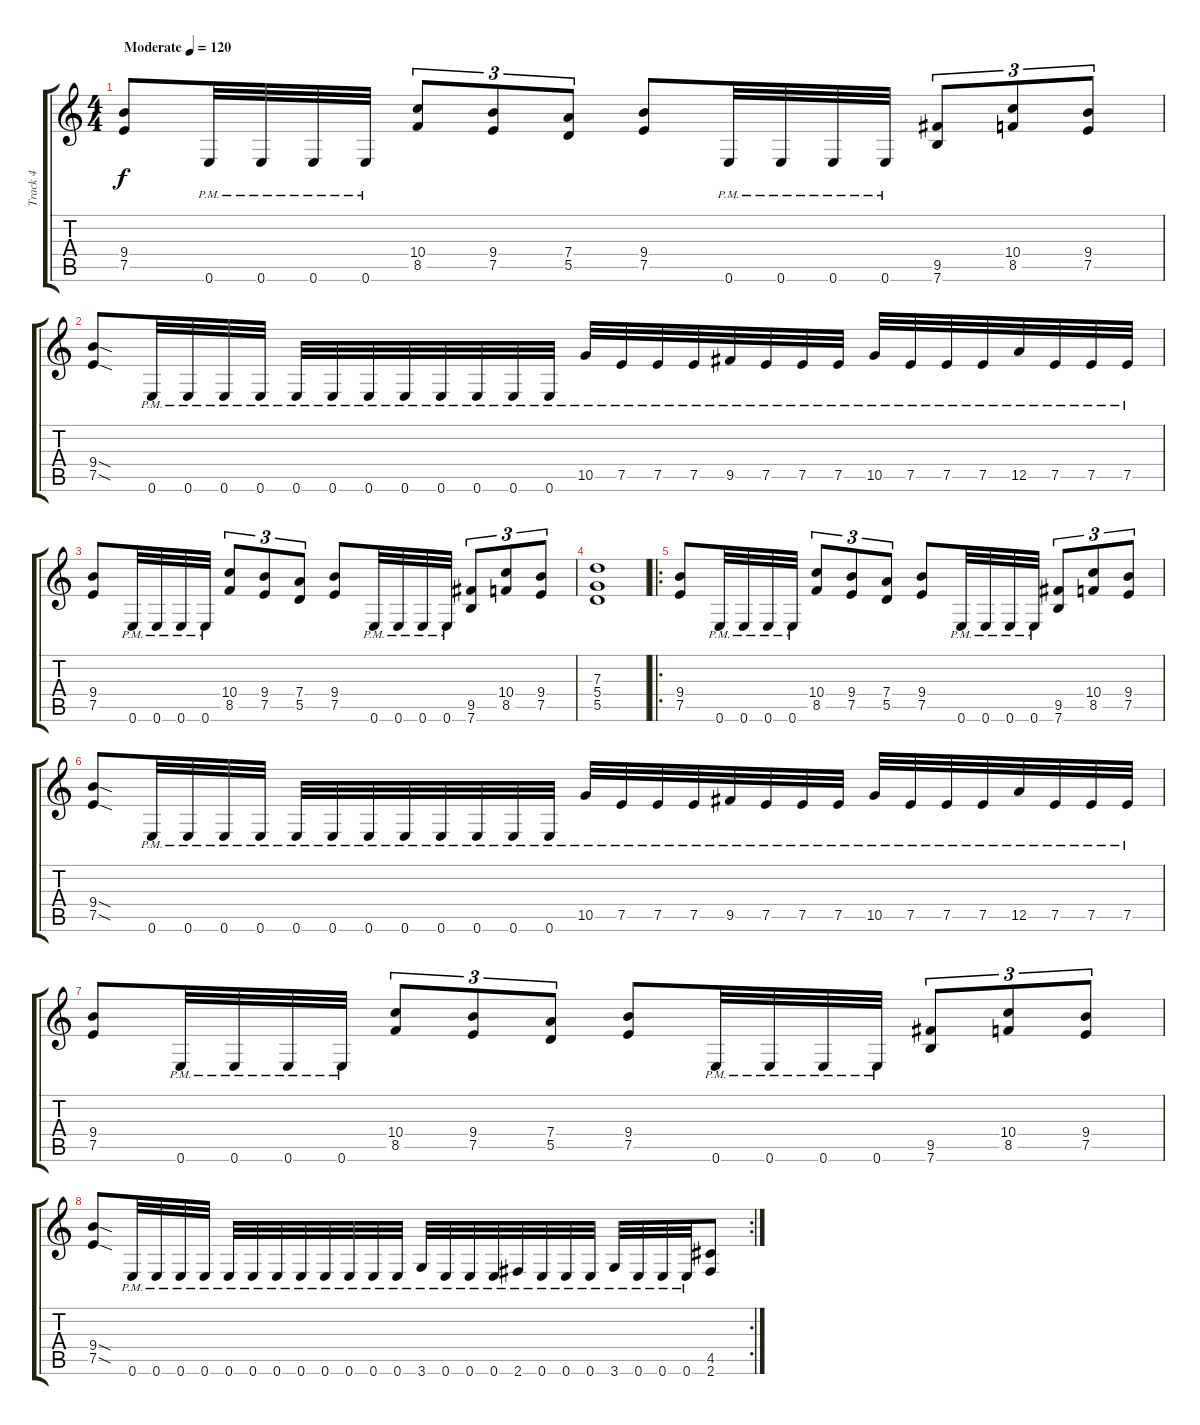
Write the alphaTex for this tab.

\track ("Track 4" "Track 4") {instrument distortionguitar}
\staff {score tabs}
\tuning (E4 B3 G3 D3 A2 E2) {hide}
\ts (4 4)
\tempo (120 "Moderate")
\clef g2
\ks c
(9.4 7.5).8{dy f instrument distortionguitar} 0.6{pm}.32 0.6{pm}.32 0.6{pm}.32 0.6{pm}.32 (10.4 8.5).8{tu (3 2)} (9.4 7.5).8{tu (3 2)} (7.4 5.5).8{tu (3 2)} (9.4 7.5).8 0.6{pm}.32 0.6{pm}.32 0.6{pm}.32 0.6{pm}.32 (9.5 7.6).8{tu (3 2)} (10.4 8.5).8{tu (3 2)} (9.4 7.5).8{tu (3 2)} |
(9.4{sod} 7.5{sod}).8 0.6{pm}.32 0.6{pm}.32 0.6{pm}.32 0.6{pm}.32 0.6{pm}.32 0.6{pm}.32 0.6{pm}.32 0.6{pm}.32 0.6{pm}.32 0.6{pm}.32 0.6{pm}.32 0.6{pm}.32 10.5{pm}.32 7.5{pm}.32 7.5{pm}.32 7.5{pm}.32 9.5{pm}.32 7.5{pm}.32 7.5{pm}.32 7.5{pm}.32 10.5{pm}.32 7.5{pm}.32 7.5{pm}.32 7.5{pm}.32 12.5{pm}.32 7.5{pm}.32 7.5{pm}.32 7.5{pm}.32 |
(9.4 7.5).8 0.6{pm}.32 0.6{pm}.32 0.6{pm}.32 0.6{pm}.32 (10.4 8.5).8{tu (3 2)} (9.4 7.5).8{tu (3 2)} (7.4 5.5).8{tu (3 2)} (9.4 7.5).8 0.6{pm}.32 0.6{pm}.32 0.6{pm}.32 0.6{pm}.32 (9.5 7.6).8{tu (3 2)} (10.4 8.5).8{tu (3 2)} (9.4 7.5).8{tu (3 2)} |
(7.3 5.4 5.5).1 |
\ro
(9.4 7.5).8 0.6{pm}.32 0.6{pm}.32 0.6{pm}.32 0.6{pm}.32 (10.4 8.5).8{tu (3 2)} (9.4 7.5).8{tu (3 2)} (7.4 5.5).8{tu (3 2)} (9.4 7.5).8 0.6{pm}.32 0.6{pm}.32 0.6{pm}.32 0.6{pm}.32 (9.5 7.6).8{tu (3 2)} (10.4 8.5).8{tu (3 2)} (9.4 7.5).8{tu (3 2)} |
(9.4{sod} 7.5{sod}).8 0.6{pm}.32 0.6{pm}.32 0.6{pm}.32 0.6{pm}.32 0.6{pm}.32 0.6{pm}.32 0.6{pm}.32 0.6{pm}.32 0.6{pm}.32 0.6{pm}.32 0.6{pm}.32 0.6{pm}.32 10.5{pm}.32 7.5{pm}.32 7.5{pm}.32 7.5{pm}.32 9.5{pm}.32 7.5{pm}.32 7.5{pm}.32 7.5{pm}.32 10.5{pm}.32 7.5{pm}.32 7.5{pm}.32 7.5{pm}.32 12.5{pm}.32 7.5{pm}.32 7.5{pm}.32 7.5{pm}.32 |
(9.4 7.5).8 0.6{pm}.32 0.6{pm}.32 0.6{pm}.32 0.6{pm}.32 (10.4 8.5).8{tu (3 2)} (9.4 7.5).8{tu (3 2)} (7.4 5.5).8{tu (3 2)} (9.4 7.5).8 0.6{pm}.32 0.6{pm}.32 0.6{pm}.32 0.6{pm}.32 (9.5 7.6).8{tu (3 2)} (10.4 8.5).8{tu (3 2)} (9.4 7.5).8{tu (3 2)} |
\rc 2
(9.4{sod} 7.5{sod}).8 0.6{pm}.32 0.6{pm}.32 0.6{pm}.32 0.6{pm}.32 0.6{pm}.32 0.6{pm}.32 0.6{pm}.32 0.6{pm}.32 0.6{pm}.32 0.6{pm}.32 0.6{pm}.32 0.6{pm}.32 3.6{pm}.32 0.6{pm}.32 0.6{pm}.32 0.6{pm}.32 2.6{pm}.32 0.6{pm}.32 0.6{pm}.32 0.6{pm}.32 3.6{pm}.32 0.6{pm}.32 0.6{pm}.32 0.6{pm}.32 (4.5 2.6).8
